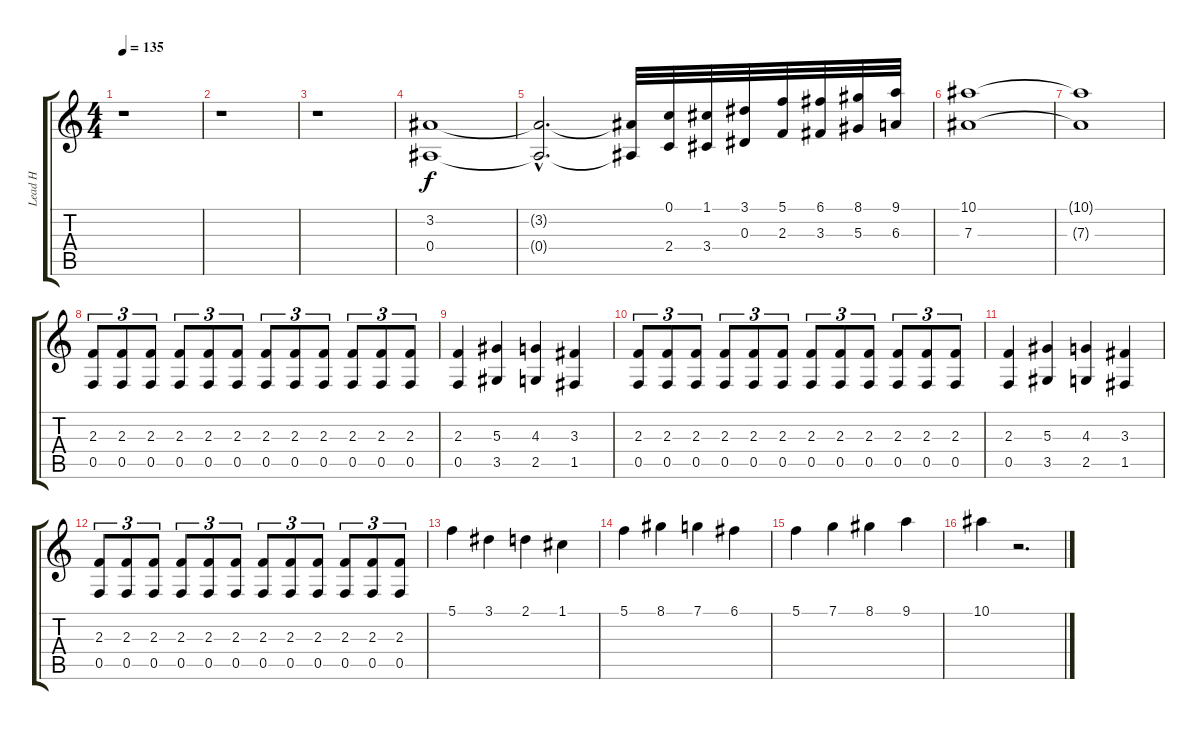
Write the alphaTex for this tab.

\track ("Lead H" "Lead H") {instrument overdrivenguitar}
\staff {score tabs}
\tuning (C4 G3 Eb3 Bb2 F2 C2) {hide}
\ts (4 4)
\tempo 135
\clef g2
\ks c
r.1{dy f} |
r.1 |
r.1 |
(3.2 0.4).1 |
(3.2{hac t} 0.4{hac t}).2{d} (3.2{t} 0.4{t}).32 (0.1 2.4).32 (1.1 3.4).32 (3.1 0.3).32 (5.1 2.3).32 (6.1 3.3).32 (8.1 5.3).32 (9.1 6.3).32 |
(10.1 7.3).1 |
(10.1{t} 7.3{t}).1 |
(2.3 0.5).8{tu (3 2)} (2.3 0.5).8{tu (3 2)} (2.3 0.5).8{tu (3 2)} (2.3 0.5).8{tu (3 2)} (2.3 0.5).8{tu (3 2)} (2.3 0.5).8{tu (3 2)} (2.3 0.5).8{tu (3 2)} (2.3 0.5).8{tu (3 2)} (2.3 0.5).8{tu (3 2)} (2.3 0.5).8{tu (3 2)} (2.3 0.5).8{tu (3 2)} (2.3 0.5).8{tu (3 2)} |
(2.3 0.5).4 (5.3 3.5).4 (4.3 2.5).4 (3.3 1.5).4 |
(2.3 0.5).8{tu (3 2)} (2.3 0.5).8{tu (3 2)} (2.3 0.5).8{tu (3 2)} (2.3 0.5).8{tu (3 2)} (2.3 0.5).8{tu (3 2)} (2.3 0.5).8{tu (3 2)} (2.3 0.5).8{tu (3 2)} (2.3 0.5).8{tu (3 2)} (2.3 0.5).8{tu (3 2)} (2.3 0.5).8{tu (3 2)} (2.3 0.5).8{tu (3 2)} (2.3 0.5).8{tu (3 2)} |
(2.3 0.5).4 (5.3 3.5).4 (4.3 2.5).4 (3.3 1.5).4 |
(2.3 0.5).8{tu (3 2)} (2.3 0.5).8{tu (3 2)} (2.3 0.5).8{tu (3 2)} (2.3 0.5).8{tu (3 2)} (2.3 0.5).8{tu (3 2)} (2.3 0.5).8{tu (3 2)} (2.3 0.5).8{tu (3 2)} (2.3 0.5).8{tu (3 2)} (2.3 0.5).8{tu (3 2)} (2.3 0.5).8{tu (3 2)} (2.3 0.5).8{tu (3 2)} (2.3 0.5).8{tu (3 2)} |
5.1.4 3.1.4 2.1.4 1.1.4 |
5.1.4 8.1.4 7.1.4 6.1.4 |
5.1.4 7.1.4 8.1.4 9.1.4 |
10.1.4 r.2{d}
